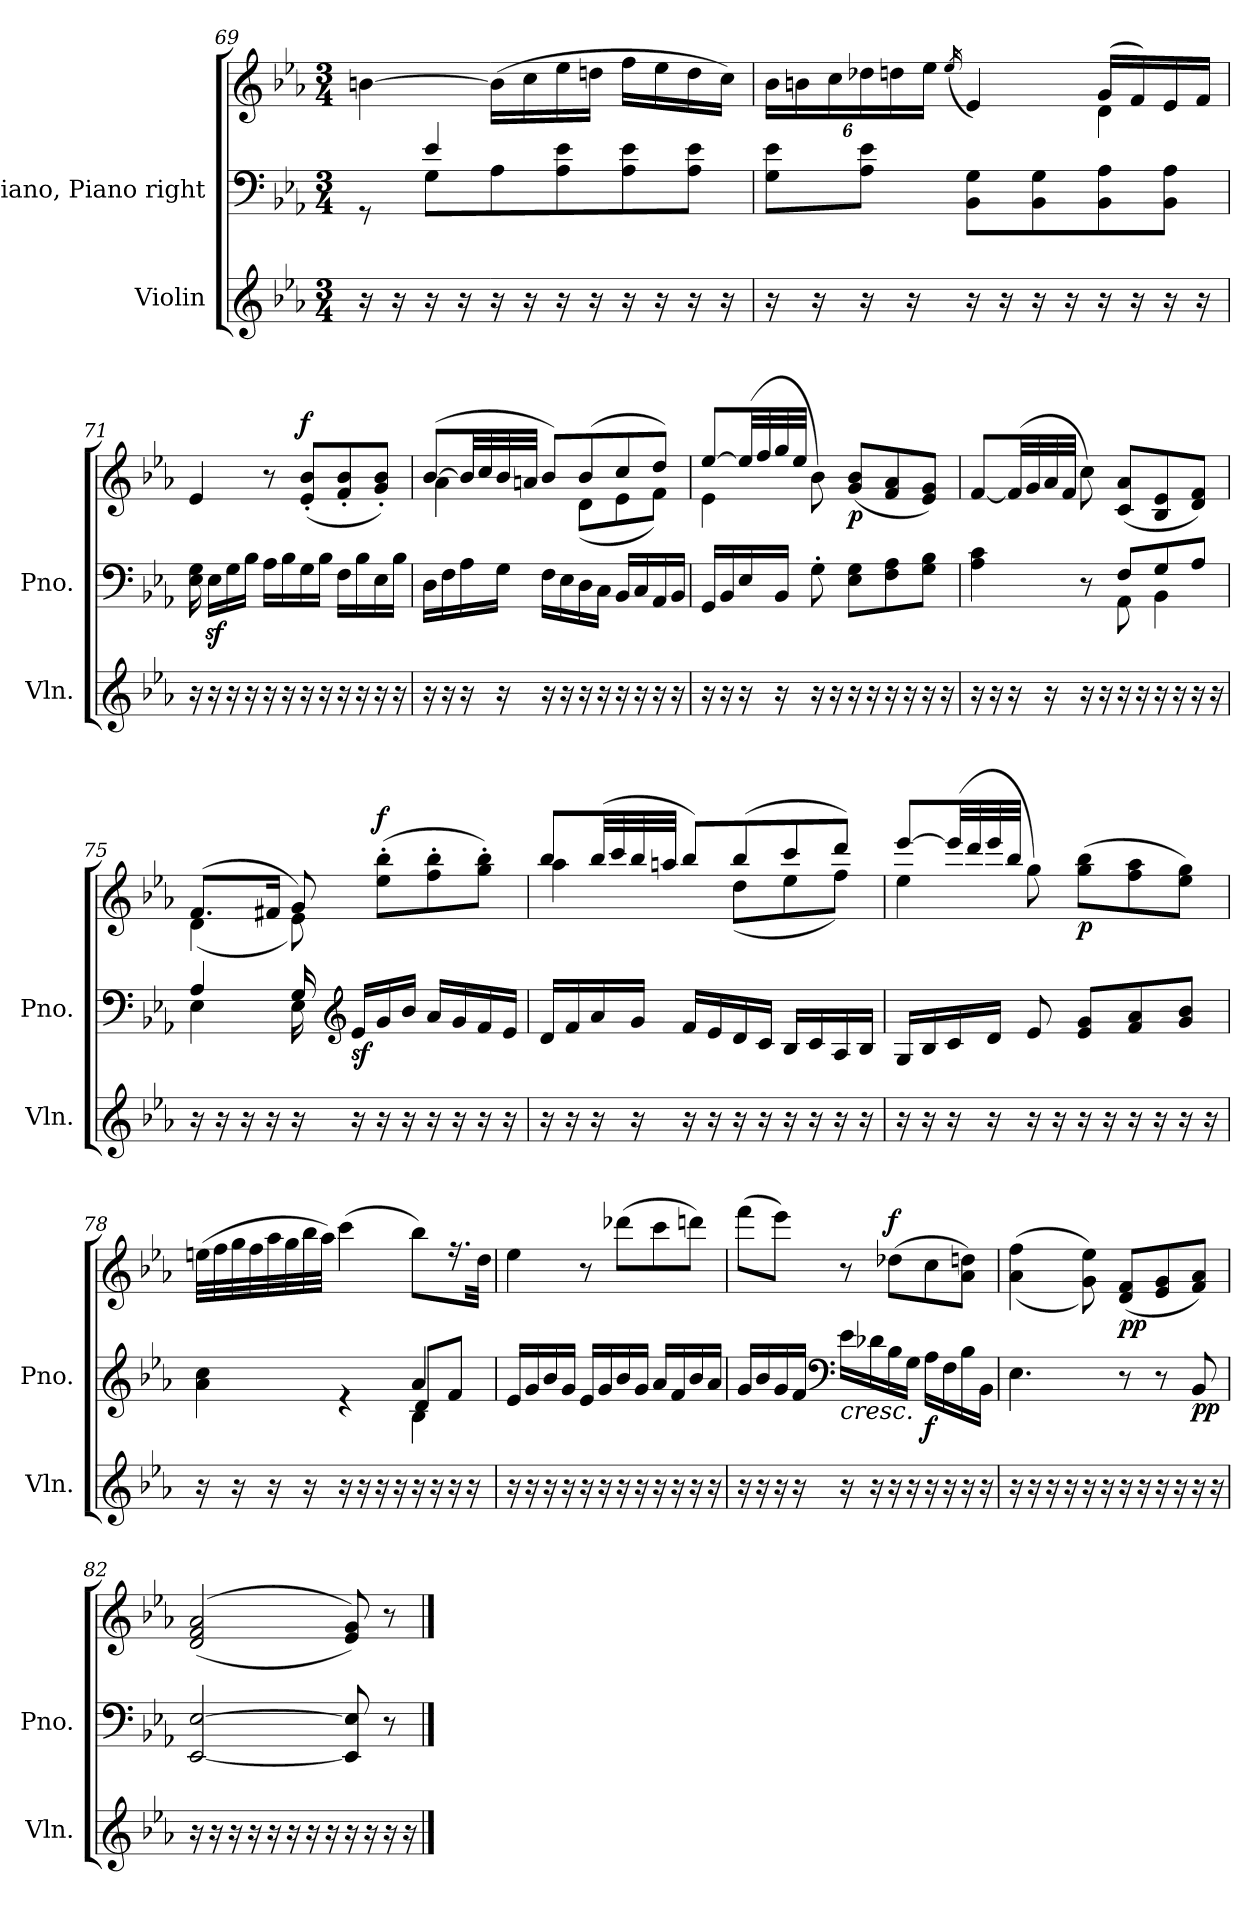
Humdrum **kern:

**kern	**kern	**kern	**dynam
*part2	*part1	*part1	*part1
*staff3	*staff2	*staff1	*staff1/2
*I"Violin	*I"Piano, Piano right	*	*
*I'Vln.	*I'Pno.	*	*
!!LO:PB:g=z
*clefG2	*clefF4	*clefG2	*
*k[b-e-a-]	*k[b-e-a-]	*k[b-e-a-]	*
*M3/4	*M3/4	*M3/4	*
=69	=69	=69	=69
*	*^	*	*
16r	8rGG	8ryy	[4bn\	.
16r	.	.	.	.
16r	8G\L	4e-/	.	.
16r	.	.	.	.
16r	8A-\	.	(>16b\LL]	.
16r	.	.	16cc\	.
16r	8A-\ 8e-\	4.ryy	16ee-\	.
16r	.	.	16ddn\JJ	.
16r	8A-\ 8e-\	.	16ff\LL	.
16r	.	.	16ee-\	.
16r	8A-\ 8e-\J	.	16dd\	.
16r	.	.	16cc\JJ)	.
*	*v	*v	*	*
=70	=70	=70	=70
*	*	*Xbrackettup	*
*	*	*^	*
16r	8G\ 8e-\L	24b-\LL	2ryy	.
.	.	24bn\	.	.
16r	.	.	.	.
.	.	24cc\	.	.
16r	8A-\ 8e-\J	24dd-X\	.	.
.	.	24ddn\	.	.
16r	.	.	.	.
.	.	24ee-\JJ	.	.
.	.	(<16qee-/	.	.
16r	8BB-\ 8G\L	4e-/)	.	.
16r	.	.	.	.
16r	8BB-\ 8G\	.	.	.
16r	.	.	.	.
16r	8BB-\ 8A-\	(>16g/LL	4d\	.
16r	.	16f/)	.	.
16r	8BB-\ 8A-\J	16e-/	.	.
16r	.	16f/JJ	.	.
*	*	*v	*v	*
=71	=71	=71	=71
16r	16E-\ 16G\	4e-/	.
16r	16E-z<\LL	.	.
16r	16G\	.	.
16r	16B-\JJ	.	.
16r	16A-\LL	8r	.
16r	16B-\	.	.
!	!	!	!LO:DY:a
16r	16G\	(<8e-/' 8b-/'L	f
16r	16B-\JJ	.	.
16r	16F\LL	8f/' 8b-/'	.
16r	16B-\	.	.
16r	16E-\	8g/' 8b-/'J)	.
16r	16B-\JJ	.	.
!!LO:LB:g=z
=72	=72	=72	=72
*	*	*^	*
16r	16D\LL	(>[8b-/L	4a-\	.
16r	16F\	.	.	.
16r	16A-\	32b-/LL]	.	.
.	.	32cc/	.	.
16r	16G\JJ	32b-/	.	.
.	.	32an/JJJ	.	.
16r	16F\LL	8b-/L)	8ryy	.
16r	16E-\	.	.	.
16r	16D\	(>8b-/	(<8d\L	.
16r	16C\JJ	.	.	.
16r	16BB-/LL	8cc/	8e-\	.
16r	16C/	.	.	.
16r	16AA-/	8dd/J)	8f\J)	.
16r	16BB-/JJ	.	.	.
=73	=73	=73	=73	=73
16r	16GG/LL	[8ee-/L	4e-\	.
16r	16BB-/	.	.	.
16r	16E-/	(>32ee-/LL]	.	.
.	.	32ff/	.	.
16r	16BB-/JJ	32gg/	.	.
.	.	32ee-/JJJ	.	.
16r	8G'\	8b-\)	2ryy	.
16r	.	.	.	.
!	!	!	!	!LO:DY:b
16r	8E-\ 8G\L	(<8g/ 8b-/L	.	p
16r	.	.	.	.
16r	8F\ 8A-\	8f/ 8a-/	.	.
16r	.	.	.	.
16r	8G\ 8B-\J	8e-/ 8g/J)	.	.
16r	.	.	.	.
*	*	*v	*v	*
!!LO:LB:g=z
=74	=74	=74	=74
*	*^	*	*
16r	4A-\ 4c\	4.ryy	[8f/L	.
16r	.	.	.	.
16r	.	.	(>32f/LL]	.
.	.	.	32g/	.
16r	.	.	32a-/	.
.	.	.	32f/JJJ	.
16r	8r	.	8cc\)	.
16r	.	.	.	.
16r	8F/L	8AA-\	(<8c/ 8a-/L	.
16r	.	.	.	.
16r	8G/	4BB-\	8B-/ 8e-/	.
16r	.	.	.	.
16r	8A-/J	.	8d/ 8f/J)	.
16r	.	.	.	.
=75	=75	=75	=75	=75
*	*	*	*^	*
16r	4A-/	4E-\	(>8.f/L	(<4d\	.
16r	.	.	.	.	.
16r	.	.	.	.	.
16r	.	.	16f#X/Jk	.	.
16r	16G/	16E-\	8g/)	8e-\)	.
*	*clefG2	*	*	*	*
!	!	!	!	!	!LO:DY:b=2
16r	16e-/LL	4..ryy	.	.	sf
!	!	!	!	!	!LO:DY:a
16r	16g/	.	(>8ee-\' 8bb-\'L	4.ryy	f
16r	16b-/JJ	.	.	.	.
16r	16a-/LL	.	8ff\' 8bb-\'	.	.
16r	16g/	.	.	.	.
16r	16f/	.	8gg\' 8bb-\'J)	.	.
16r	16e-/JJ	.	.	.	.
*	*v	*v	*	*	*
!!LO:PB:g=z	!!
=76	=76	=76	=76	=76
16r	16d/LL	8bb-/L	4aa-\	.
16r	16f/	.	.	.
16r	16a-/	(>32bb-/LL	.	.
.	.	32ccc/	.	.
16r	16g/JJ	32bb-/	.	.
.	.	32aan/JJJ	.	.
16r	16f/LL	8bb-/L)	8ryy	.
16r	16e-/	.	.	.
16r	16d/	(>8bb-/	(<8dd\L	.
16r	16c/JJ	.	.	.
16r	16B-/LL	8ccc/	8ee-\	.
16r	16c/	.	.	.
16r	16A-/	8ddd/J)	8ff\J)	.
16r	16B-/JJ	.	.	.
=77	=77	=77	=77	=77
16r	16G/LL	[8eee-/L	4ee-\	.
16r	16B-/	.	.	.
16r	16c/	(>32eee-/LL]	.	.
.	.	32ddd/	.	.
16r	16d/JJ	32eee-/	.	.
.	.	32bb-/JJJ	.	.
16r	8e-/	8gg\)	2ryy	.
16r	.	.	.	.
!	!	!	!	!LO:DY:b
16r	8e-/ 8g/L	(>8gg\ 8bb-\L	.	p
16r	.	.	.	.
16r	8f/ 8a-/	8ff\ 8aa-\	.	.
16r	.	.	.	.
16r	8g/ 8b-/J	8ee-\ 8gg\J)	.	.
16r	.	.	.	.
*	*	*v	*v	*
!!LO:LB:g=z
=78	=78	=78	=78
*	*^	*	*
*	*	*^	*	*
16r	4a-\ 4cc\	2ryy	2ryy	(>32een\LLL	.
.	.	.	.	32ff\	.
16r	.	.	.	32gg\	.
.	.	.	.	32ff\	.
16r	.	.	.	32aa-\	.
.	.	.	.	32gg\	.
16r	.	.	.	32bb-\	.
.	.	.	.	32aa-\JJJ)	.
16r	4re	.	.	(>4ccc\	.
16r	.	.	.	.	.
16r	.	.	.	.	.
16r	.	.	.	.	.
16r	4a-/	8d/L	4B-\	8bb-\L)	.
16r	.	.	.	.	.
16r	.	8f/J	.	16.r	.
16r	.	.	.	.	.
.	.	.	.	32dd\Jkk	.
*	*v	*v	*v	*	*
=79	=79	=79	=79
16r	16e-/LL	4ee-\	.
16r	16g/	.	.
16r	16b-/	.	.
16r	16g/JJ	.	.
16r	16e-/LL	8r	.
16r	16g/	.	.
16r	16b-/	(>8ddd-X\L	.
16r	16g/JJ	.	.
16r	16a-/LL	8ccc\	.
16r	16f/	.	.
16r	16b-/	8dddn\J)	.
16r	16a-/JJ	.	.
!!LO:LB:g=z
=80	=80	=80	=80
16r	16g/LL	(>8fff\L	.
16r	16b-/	.	.
16r	16g/	8eee-\J)	.
16r	16f/JJ	.	.
*	*clefF4	*	*
!	!LO:TX:b:i:t=cresc.	!	!
16r	16e-\LL	8r	.
16r	16d-X\	.	.
!	!	!	!LO:DY:a
16r	16B-\	(>8dd-X\L	f
16r	16G\JJ	.	.
!	!	!	!LO:DY:b=2
16r	16A-\LL	8cc\	f
16r	16F\	.	.
16r	16B-\	8a-\ 8ddn\J)	.
16r	16BB-\JJ	.	.
=81	=81	=81	=81
16r	4.E-\	(>(<4a-\ 4ff\	.
16r	.	.	.
16r	.	.	.
16r	.	.	.
16r	.	8g\ 8ee-\))	.
16r	.	.	.
!	!	!	!LO:DY:b
16r	8r	(<8d/ 8f/L	pp
16r	.	.	.
16r	8r	8e-/ 8g/	.
16r	.	.	.
!	!	!	!LO:DY:b=2
16r	8BB-/	8f/ 8a-/J)	pp
16r	.	.	.
=82	=82	=82	=82
16r	[2EE-/ [2E-/	(<(>2d/ 2f/ 2a-/	.
16r	.	.	.
16r	.	.	.
16r	.	.	.
16r	.	.	.
16r	.	.	.
16r	.	.	.
16r	.	.	.
16r	8EE-/] 8E-/]	8e-/ 8g/))	.
16r	.	.	.
16r	8r	8r	.
16r	.	.	.
==	==	==	==
*-	*-	*-	*-
